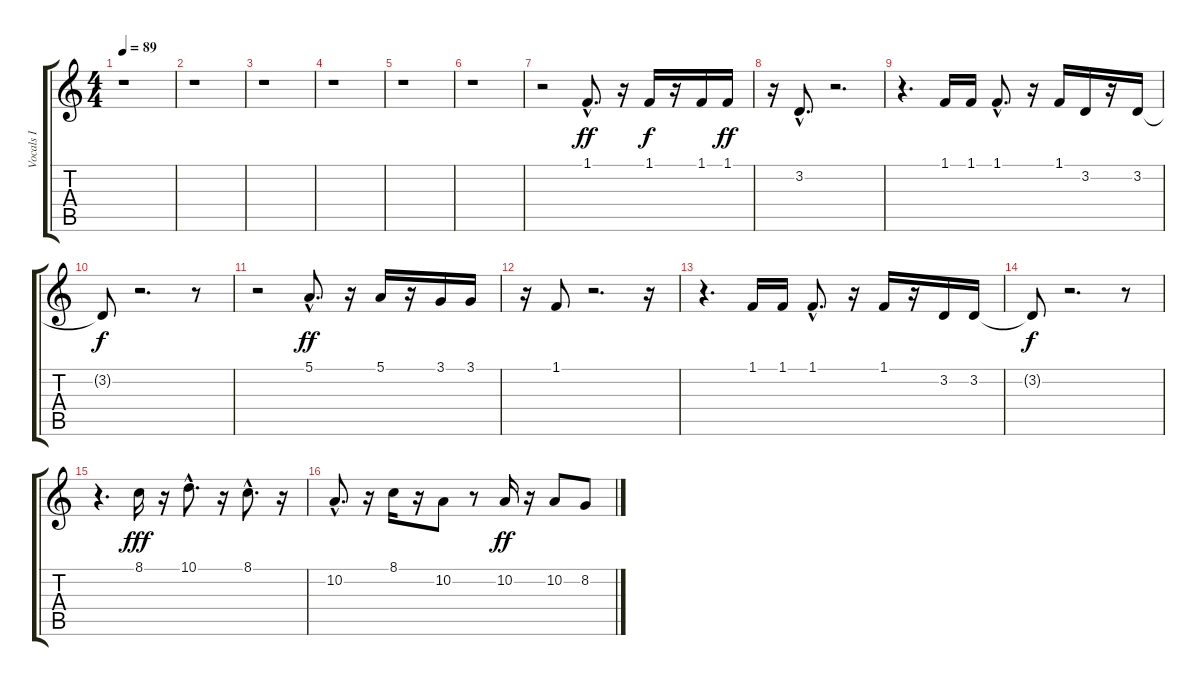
\track (" Vocals I" " Vocals I") {instrument englishhorn}
\staff {score tabs}
\tuning (E4 B3 G3 D3 A2 E2) {hide}
\ts (4 4)
\tempo 89
\clef g2
\ks c
r.1{dy mp} |
r.1 |
r.1 |
r.1 |
r.1 |
r.1 |
r.2 1.1{hac}.8{d dy ff} r.16 1.1.16{dy f} r.16 1.1.16 1.1.16{dy ff} |
r.16 3.2{hac}.8{d} r.2{d} |
r.4{d} 1.1.16 1.1.16 1.1{hac}.8{d} r.16 1.1.16 3.2.16 r.16 3.2.16 |
3.2{t}.8{dy f} r.2{d} r.8 |
r.2 5.1{hac}.8{d dy ff} r.16 5.1.16 r.16 3.1.16 3.1.16 |
r.16 1.1.8 r.2{d} r.16 |
r.4{d} 1.1.16 1.1.16 1.1{hac}.8{d} r.16 1.1.16 r.16 3.2.16 3.2.16 |
3.2{t}.8{dy f} r.2{d} r.8 |
r.4{d} 8.1.16{dy fff} r.16 10.1{hac}.8{d} r.16 8.1{hac}.8{d} r.16 |
10.2{hac}.8{d} r.16 8.1.16 r.16 10.2.8 r.8 10.2.16{dy ff} r.16 10.2.8 8.2.8
